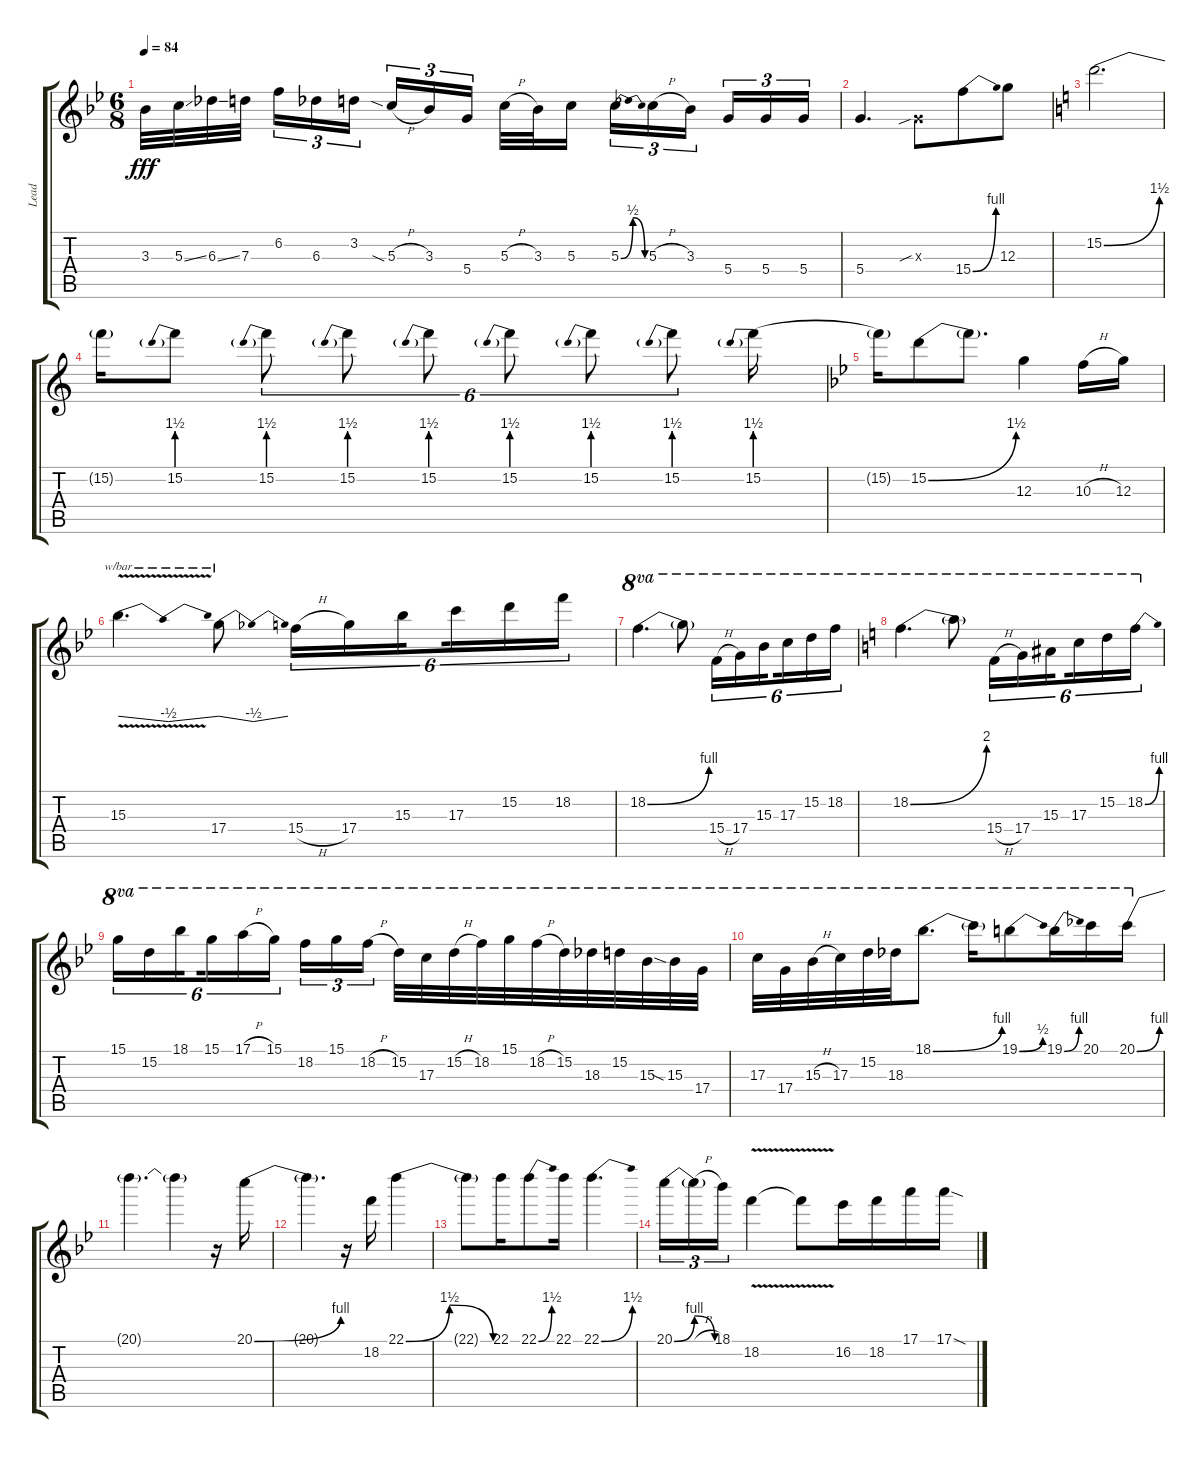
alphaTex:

\track ("Lead" "Lead") {instrument overdrivenguitar}
\staff {score tabs}
\tuning (E4 B3 G3 D3 A2 E2) {hide}
\ts (6 8)
\tempo 84
\clef g2
\ks bb
3.3.32{dy fff} 5.3{ss}.32 6.3{ss}.32 7.3.32{beam splitsecondary} 6.2.16{tu (3 2)} 6.3.16{tu (3 2)} 3.2.16{tu (3 2) beam splitsecondary} 5.3{sia h}.16{tu (3 2)} 3.3.16{tu (3 2)} 5.4.16{tu (3 2)} 5.3{h}.32 3.3.32 5.3.16{beam splitsecondary} 5.3{be (bendrelease 0 0 15 2 45 2 60 0)}.16{tu (3 2)} 5.3{h}.16{tu (3 2)} 3.3.16{tu (3 2) beam splitsecondary} 5.4.16{tu (3 2)} 5.4.16{tu (3 2)} 5.4.16{tu (3 2)} |
5.4.4{d} 0.3{sib x}.8 15.4{be (bend 0 0 60 4)}.8 12.3.8 |
\ks c
15.2{be (bend 0 0 60 6)}.2{d} |
15.2{t}.16{beam merge} 15.2{be (prebend 0 6 60 6)}.8{beam split} 15.2{be (prebend 0 6 60 6)}.8{tu (6 4) beam split} 15.2{be (prebend 0 6 60 6)}.8{tu (6 4) beam split} 15.2{be (prebend 0 6 60 6)}.8{tu (6 4) beam split} 15.2{be (prebend 0 6 60 6)}.8{tu (6 4) beam split} 15.2{be (prebend 0 6 60 6)}.8{tu (6 4) beam split} 15.2{be (prebend 0 6 60 6)}.8{tu (6 4)} 15.2{be (prebend 0 6 60 6)}.16 |
\ks bb
15.2{t}.16 15.2{be (bend 0 0 60 6)}.8 15.2{t}.8{d} 12.3.4 10.3{h}.16 12.3.16 |
15.3{v}.4{d tbe (dip default 0 0 30 -2 60 0)} 17.4.8{tbe (dip default 0 0 30 -2 60 0)} 15.4{h}.16{tu (6 4)} 17.4.16{tu (6 4)} 15.3.16{tu (6 4) beam splitsecondary} 17.3.16{tu (6 4)} 15.2.16{tu (6 4)} 18.2.16{tu (6 4)} |
18.2{be (bend 0 0 60 4)}.4{d ot 8va} 18.2{t}.8{ot 8va} 15.4{h}.16{tu (6 4) ot 8va} 17.4.16{tu (6 4) ot 8va} 15.3.16{tu (6 4) ot 8va beam splitsecondary} 17.3.16{tu (6 4) ot 8va} 15.2.16{tu (6 4) ot 8va} 18.2.16{tu (6 4) ot 8va} |
\ks c
18.2{be (bend 0 0 60 8)}.4{d ot 8va} 18.2{t}.8{ot 8va} 15.4{h}.16{tu (6 4) ot 8va} 17.4.16{tu (6 4) ot 8va} 15.3.16{tu (6 4) ot 8va beam splitsecondary} 17.3.16{tu (6 4) ot 8va} 15.2.16{tu (6 4) ot 8va} 18.2{be (bend 0 0 60 4)}.16{tu (6 4) ot 8va} |
\ks bb
15.1.16{tu (6 4) ot 8va} 15.2.16{tu (6 4) ot 8va} 18.1.16{tu (6 4) ot 8va beam splitsecondary} 15.1.16{tu (6 4) ot 8va} 17.1{h}.16{tu (6 4) ot 8va} 15.1.16{tu (6 4) ot 8va beam splitsecondary} 18.2.16{tu (3 2) ot 8va} 15.1.16{tu (3 2) ot 8va} 18.2{h}.16{tu (3 2) ot 8va} 15.2.32{ot 8va} 17.3.32{ot 8va} 15.2{h}.32{ot 8va} 18.2.32{ot 8va} 15.1.32{ot 8va} 18.2{h}.32{ot 8va} 15.2.32{ot 8va} 18.3.32{ot 8va} 15.2.32{ot 8va} 15.3.32{ot 8va} 15.3{sia}.32{ot 8va} 17.4.32{ot 8va} |
17.3.32{ot 8va beam merge} 17.4.32{ot 8va beam merge} 15.3{h}.32{ot 8va beam merge} 17.3.32{ot 8va beam merge} 15.2.32{ot 8va beam merge} 18.3.32{ot 8va beam merge} 18.1{be (bend 0 0 60 4)}.8{d ot 8va beam split} 18.1{t}.16{ot 8va beam merge} 19.1{be (bend 0 0 60 2)}.8{ot 8va beam merge} 19.1{be (bend 0 0 60 4)}.16{ot 8va} 20.1.16{ot 8va} 20.1{be (bend 0 0 60 4)}.16{ot 8va} |
20.1{t}.4{d} 20.1{t}.4 r.16 20.1{be (bend 0 0 60 4)}.16 |
20.1{t}.4{d} r.16 18.2.16 22.1{be (bendrelease 0 0 15 6 50 6 60 0)}.4 |
22.1{t}.8 22.1.16 22.1{be (bend 0 0 60 6)}.8 22.1.16 22.1{be (bend 0 0 60 6)}.4{d} |
20.1{be (bendrelease 0 0 15 4 45 4 60 0)}.16{tu (3 2)} 20.1{h t}.16{tu (3 2)} 18.1.16{tu (3 2)} 18.2{v}.4 18.2{t}.8 16.2.16 18.2.16 17.1.16 17.1{sod}.16
